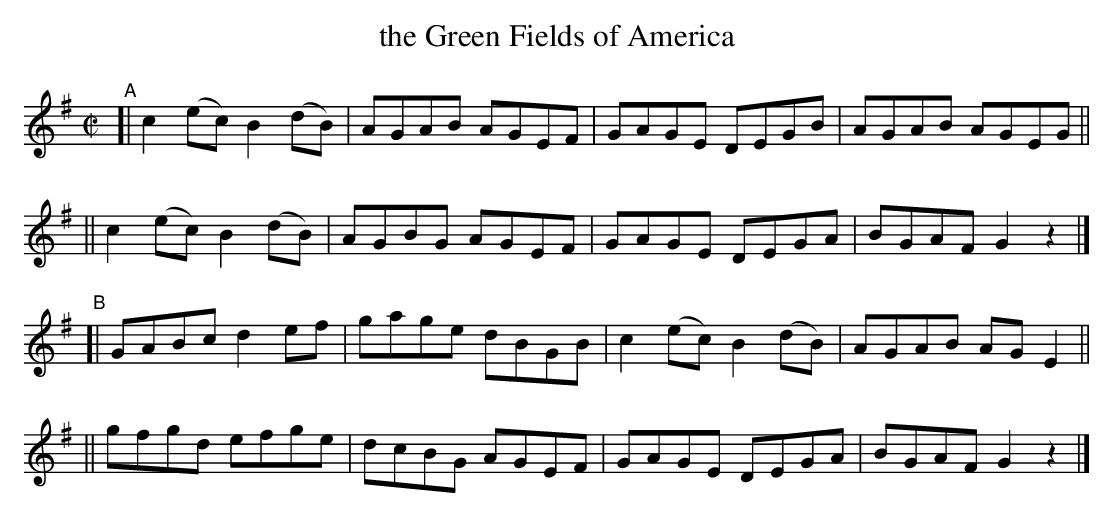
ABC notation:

X:1
T: the Green Fields of America
M: C|
L: 1/8
K: G
"^A"\
[| c2(ec) B2(dB) | AGAB AGEF | GAGE DEGB | AGAB AGEG ||
|| c2(ec) B2(dB) | AGBG AGEF | GAGE DEGA | BGAF G2z2 |]
"^B"\
[| GABc d2ef | gage dBGB | c2(ec) B2(dB) | AGAB AGE2 ||
|| gfgd efge | dcBG AGEF | GAGE DEGA | BGAF G2z2 |]
